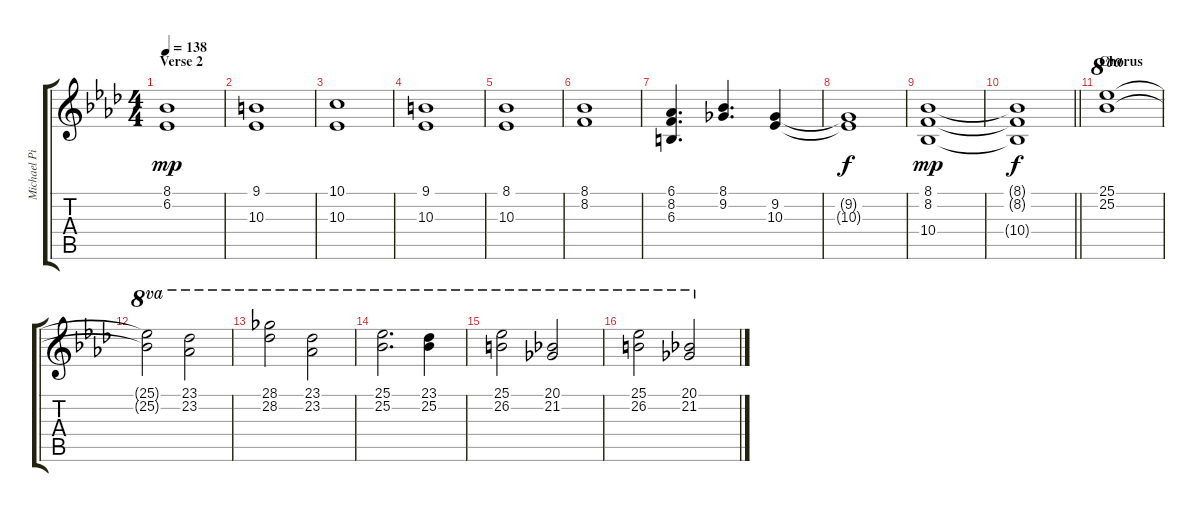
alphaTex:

\track ("Michael Pinnella (keyboard)" "Michael Pi") {instrument stringensemble1}
\staff {score tabs}
\tuning (D4 A3 F3 C3 G2 D2) {hide}
\ts (4 4)
\section ("" "Verse 2")
\tempo 138
\clef g2
\ks ab
(8.1 6.2).1{dy mp volume 12 balance 5} |
(9.1 10.3).1 |
(10.1 10.3).1 |
(9.1 10.3).1 |
(8.1 10.3).1 |
(8.1 8.2).1 |
\ks fminor
(6.1 8.2 6.3).4{d} (8.1 9.2).4{d} (9.2 10.3).4 |
(9.2{t} 10.3{t}).1{dy f} |
(8.1 8.2 10.4).1{dy mp} |
\barLineRight lightlight
(8.1{t} 8.2{t} 10.4{t}).1{dy f} |
\section ("" "Chorus")
(25.1 25.2).1{ot 8va volume 9} |
(25.1{t} 25.2{t}).2{ot 8va} (23.1 23.2).2{ot 8va} |
(28.1 28.2).2{ot 8va} (23.1 23.2).2{ot 8va} |
(25.1 25.2).2{d ot 8va} (23.1 25.2).4{ot 8va} |
(25.1 26.2).2{ot 8va} (20.1 21.2).2{ot 8va} |
(25.1 26.2).2{ot 8va} (20.1 21.2).2{ot 8va}
